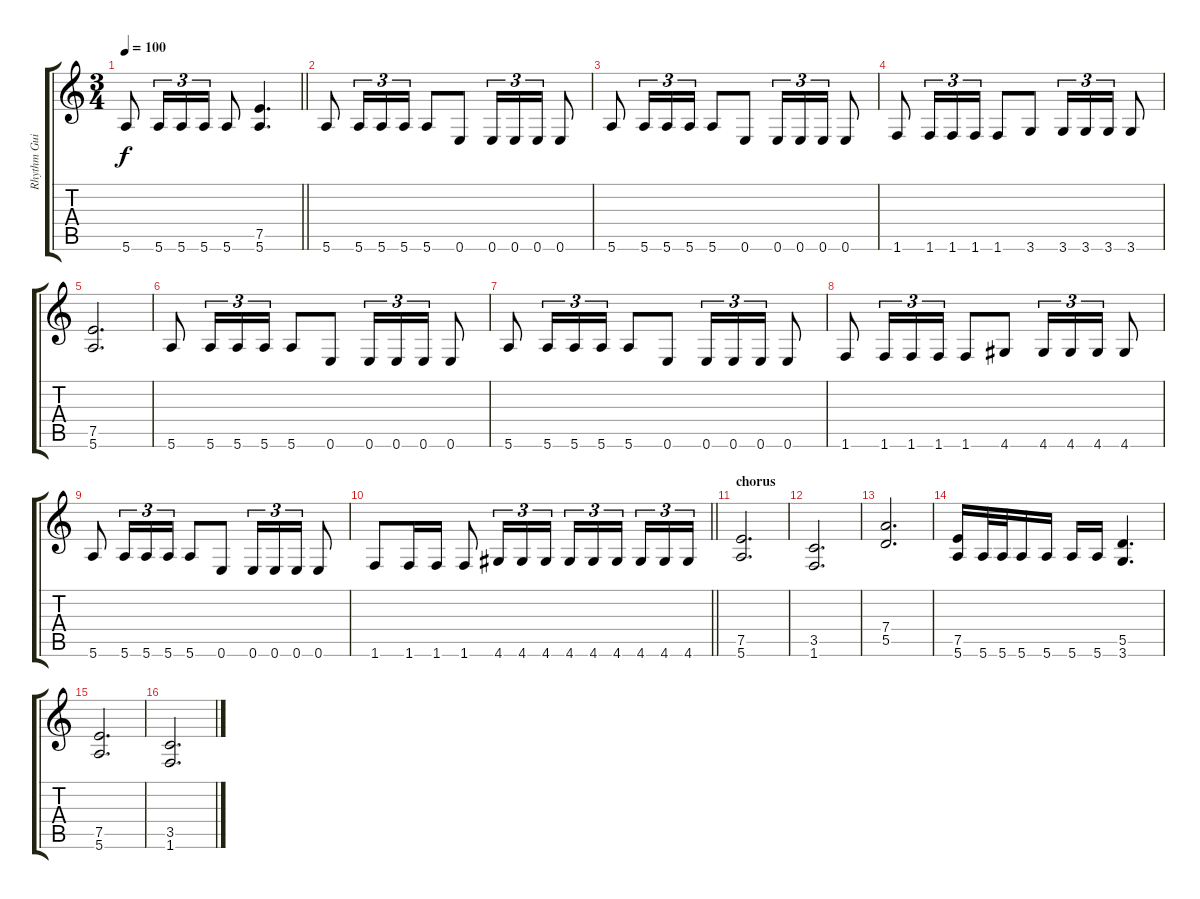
\track ("Rhythm Guitar L" "Rhythm Gui") {instrument distortionguitar}
\staff {score tabs}
\tuning (E4 B3 G3 D3 A2 E2) {hide}
\ts (3 4)
\tempo 100
\clef g2
\barLineRight lightlight
\ks c
5.6.8{dy f} 5.6.16{tu (3 2)} 5.6.16{tu (3 2)} 5.6.16{tu (3 2)} 5.6.8 (7.5 5.6).4{d} |
\section ("" "")
5.6.8 5.6.16{tu (3 2)} 5.6.16{tu (3 2)} 5.6.16{tu (3 2)} 5.6.8 0.6.8 0.6.16{tu (3 2)} 0.6.16{tu (3 2)} 0.6.16{tu (3 2)} 0.6.8 |
5.6.8 5.6.16{tu (3 2)} 5.6.16{tu (3 2)} 5.6.16{tu (3 2)} 5.6.8 0.6.8 0.6.16{tu (3 2)} 0.6.16{tu (3 2)} 0.6.16{tu (3 2)} 0.6.8 |
1.6.8 1.6.16{tu (3 2)} 1.6.16{tu (3 2)} 1.6.16{tu (3 2)} 1.6.8 3.6.8 3.6.16{tu (3 2)} 3.6.16{tu (3 2)} 3.6.16{tu (3 2)} 3.6.8 |
(7.5 5.6).2{d} |
5.6.8 5.6.16{tu (3 2)} 5.6.16{tu (3 2)} 5.6.16{tu (3 2)} 5.6.8 0.6.8 0.6.16{tu (3 2)} 0.6.16{tu (3 2)} 0.6.16{tu (3 2)} 0.6.8 |
5.6.8 5.6.16{tu (3 2)} 5.6.16{tu (3 2)} 5.6.16{tu (3 2)} 5.6.8 0.6.8 0.6.16{tu (3 2)} 0.6.16{tu (3 2)} 0.6.16{tu (3 2)} 0.6.8 |
1.6.8 1.6.16{tu (3 2)} 1.6.16{tu (3 2)} 1.6.16{tu (3 2)} 1.6.8 4.6.8 4.6.16{tu (3 2)} 4.6.16{tu (3 2)} 4.6.16{tu (3 2)} 4.6.8 |
5.6.8 5.6.16{tu (3 2)} 5.6.16{tu (3 2)} 5.6.16{tu (3 2)} 5.6.8 0.6.8 0.6.16{tu (3 2)} 0.6.16{tu (3 2)} 0.6.16{tu (3 2)} 0.6.8 |
\barLineRight lightlight
1.6.8 1.6.16 1.6.16 1.6.8 4.6.16{tu (3 2)} 4.6.16{tu (3 2)} 4.6.16{tu (3 2)} 4.6.16{tu (3 2)} 4.6.16{tu (3 2)} 4.6.16{tu (3 2) beam splitsecondary} 4.6.16{tu (3 2)} 4.6.16{tu (3 2)} 4.6.16{tu (3 2)} |
\section ("" "chorus")
(7.5 5.6).2{d} |
(3.5 1.6).2{d} |
(7.4 5.5).2{d} |
(7.5 5.6).16 5.6.32 5.6.32 5.6.16 5.6.16 5.6.16 5.6.16 (5.5 3.6).4{d} |
(7.5 5.6).2{d} |
(3.5 1.6).2{d}
